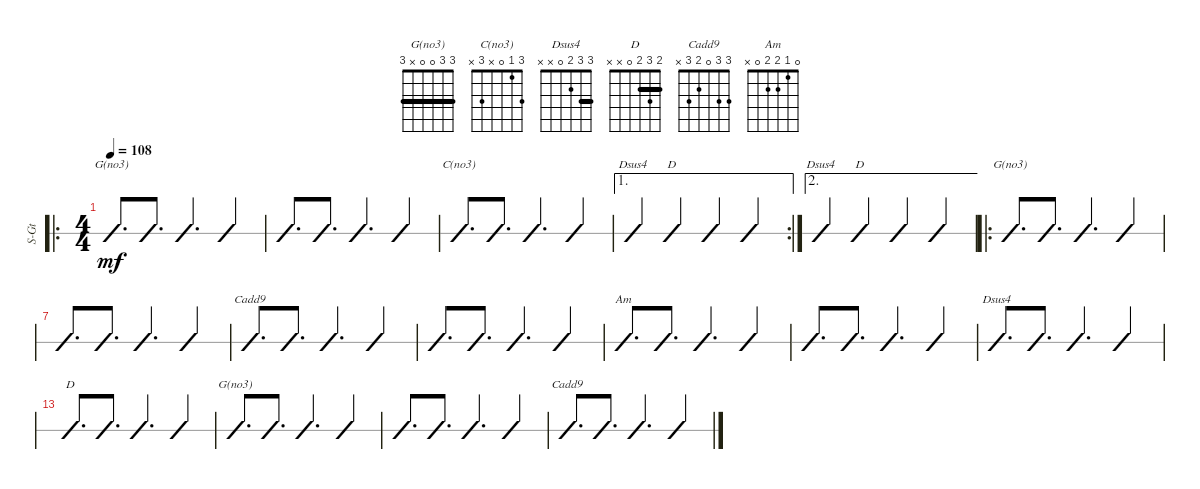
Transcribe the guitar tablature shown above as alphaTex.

\defaultSystemsLayout 4
\bracketExtendMode groupsimilarinstruments
\otherSystemsTrackNameOrientation horizontal
\defaultBarNumberDisplay FirstOfSystem
\track ("Steel Guitar" "S-Gt") {instrument acousticguitarsteel}
\staff {slash}
\tuning (E4 B3 G3 D3 A2 E2)
\chord ("G(no3)" 3 3 0 0 x 3) {barre 3}
\chord ("C(no3)" 3 1 0 x 3 x)
\chord ("Dsus4" 3 3 2 0 x x) {barre 3}
\chord ("D" 2 3 2 0 x x) {barre 2}
\chord ("Cadd9" 3 3 0 2 3 x)
\chord ("Am" 0 1 2 2 0 x)
\ro
\ts (4 4)
\tempo 108
\clef g2
\scale
0.564356
\ks g
(3.6 0.4 0.3 3.2 3.1).8{d ch "G(no3)" dy mf instrument acousticguitarsteel} (3.6 0.4 0.3 3.2 3.1).8{d} (3.6 0.4 0.3 3.2 3.1).4{d} (3.6 0.4 0.3 3.2 3.1).4 |
\scale
0.217822 (3.6 0.4 0.3 3.2 3.1).8{d} (3.6 0.4 0.3 3.2 3.1).8{d} (3.6 0.4 0.3 3.2 3.1).4{d} (3.6 0.4 0.3 3.2 3.1).4 |
\scale
0.217822 (3.5 0.3 1.2 3.1).8{d ch "C(no3)"} (3.5 0.3 1.2 3.1).8{d} (3.5 0.3 1.2 3.1).4{d} (3.5 0.3 1.2 3.1).4 |
\ae 1
\rc 2
\scale
0.249831
\scale
0.333333 (0.4 2.3 3.2 3.1).4{ch "Dsus4"} (0.4 2.3 3.2 2.1).4{ch "D"} (0.4 2.3 3.2 2.1).4 (0.4 2.3 3.2 2.1).4 |
\ae 2
\scale
0.198773
\scale
0.293333 (0.4 2.3 3.2 3.1).4{ch "Dsus4"} (0.4 2.3 3.2 2.1).4{ch "D"} (0.4 2.3 3.2 2.1).4 (0.4 2.3 3.2 2.1).4 |
\ro
\scale
0.342711
\scale
0.373333 (3.6 0.4 0.3 3.2 3.1).8{d ch "G(no3)"} (3.6 0.4 0.3 3.2 3.1).8{d} (3.6 0.4 0.3 3.2 3.1).4{d} (3.6 0.4 0.3 3.2 3.1).4 |
\scale
0.209229
\scale
0.333333 (3.6 0.4 0.3 3.2 3.1).8{d} (3.6 0.4 0.3 3.2 3.1).8{d} (3.6 0.4 0.3 3.2 3.1).4{d} (3.6 0.4 0.3 3.2 3.1).4 |
\scale
0.333333 (3.5 2.4 0.3 3.2 3.1).8{d ch "Cadd9"} (3.5 2.4 0.3 3.2 3.1).8{d} (3.5 2.4 0.3 3.2 3.1).4{d} (3.5 2.4 0.3 3.2 3.1).4 |
\scale
0.333333 (3.5 2.4 0.3 3.2 3.1).8{d} (3.5 2.4 0.3 3.2 3.1).8{d} (3.5 2.4 0.3 3.2 3.1).4{d} (3.5 2.4 0.3 3.2 3.1).4 |
(0.5 2.4 2.3 1.2 0.1).8{d ch "Am"} (0.5 2.4 2.3 1.2 0.1).8{d} (0.5 2.4 2.3 1.2 0.1).4{d} (0.5 2.4 2.3 1.2 0.1).4 |
(0.5 2.4 2.3 1.2 0.1).8{d} (0.5 2.4 2.3 1.2 0.1).8{d} (0.5 2.4 2.3 1.2 0.1).4{d} (0.5 2.4 2.3 1.2 0.1).4 |
(0.4 2.3 3.2 3.1).8{d ch "Dsus4"} (0.4 2.3 3.2 3.1).8{d} (0.4 2.3 3.2 3.1).4{d} (0.4 2.3 3.2 3.1).4 |
(0.4 2.3 3.2 2.1).8{d ch "D"} (0.4 2.3 3.2 2.1).8{d} (0.4 2.3 3.2 2.1).4{d} (0.4 2.3 3.2 2.1).4 |
(3.6 0.4 0.3 3.2 3.1).8{d ch "G(no3)"} (3.6 0.4 0.3 3.2 3.1).8{d} (3.6 0.4 0.3 3.2 3.1).4{d} (3.6 0.4 0.3 3.2 3.1).4 |
(3.6 0.4 0.3 3.2 3.1).8{d} (3.6 0.4 0.3 3.2 3.1).8{d} (3.6 0.4 0.3 3.2 3.1).4{d} (3.6 0.4 0.3 3.2 3.1).4 |
(3.5 2.4 0.3 3.2 3.1).8{d ch "Cadd9"} (3.5 2.4 0.3 3.2 3.1).8{d} (3.5 2.4 0.3 3.2 3.1).4{d} (3.5 2.4 0.3 3.2 3.1).4
